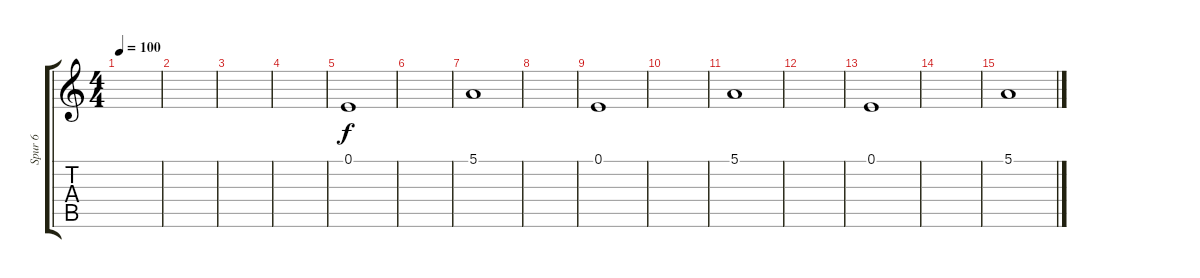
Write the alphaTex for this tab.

\track ("Spur 6" "Spur 6") {instrument whistle}
\staff {score tabs}
\tuning (E4 B3 G3 D3 A2 E2) {hide}
\ts (4 4)
\tempo 100
\clef g2
\ks c
|
|
|
|
0.1.1 |
|
5.1.1 |
|
0.1.1 |
|
5.1.1 |
|
0.1.1 |
|
5.1.1
